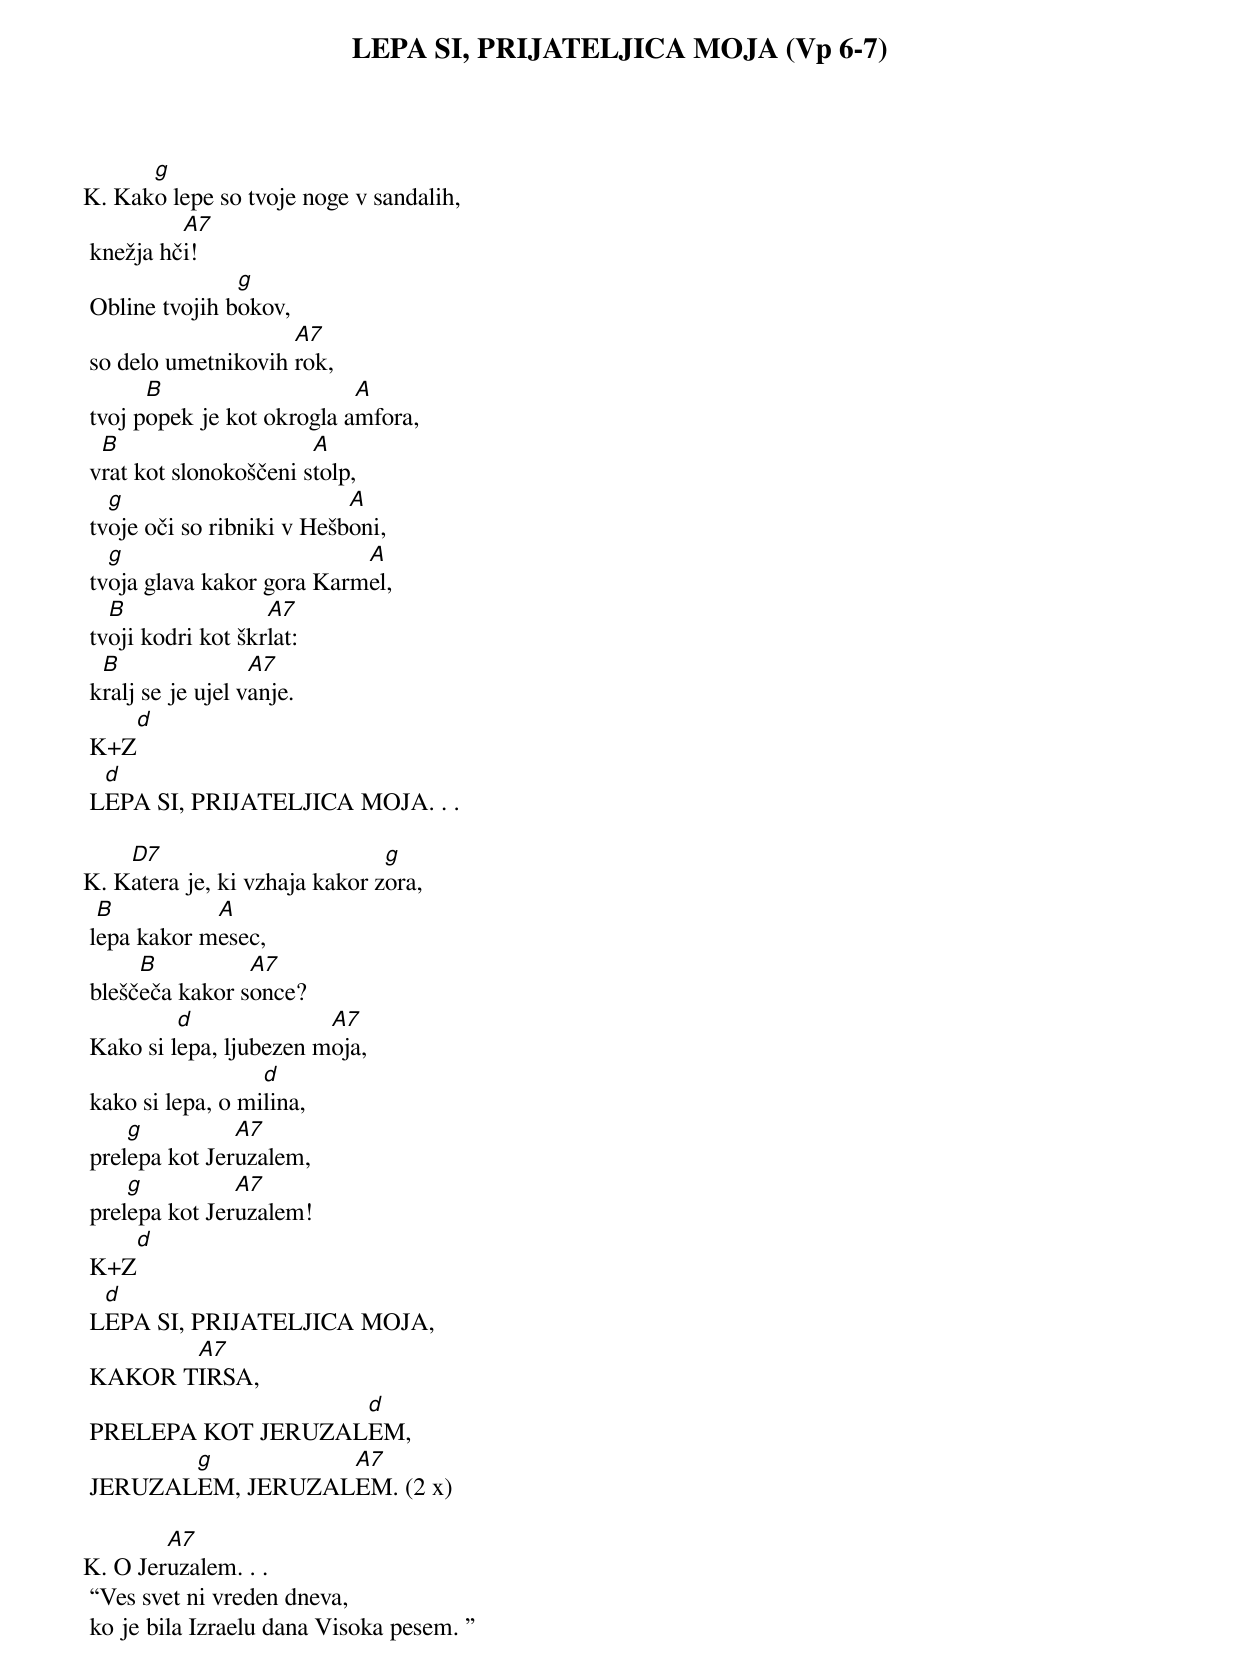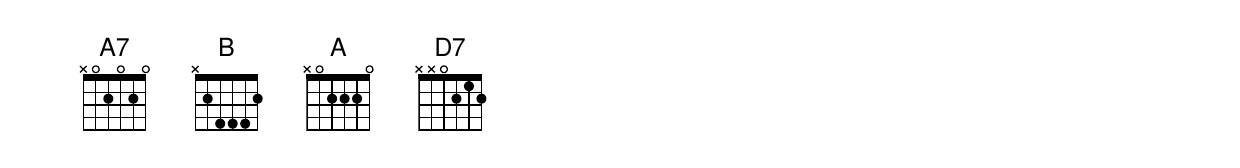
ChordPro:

{title: LEPA SI, PRIJATELJICA MOJA (Vp 6-7)}

K.	Kak[g]o lepe so tvoje noge v sandalih,
	knežja hč[A7]i!
	Obline tvojih b[g]okov,
	so delo umetnikovih [A7]rok,
	tvoj p[B]opek je kot okrogla a[A]mfora,
	v[B]rat kot slonokoščeni s[A]tolp,
	tv[g]oje oči so ribniki v Hešb[A]oni,
	tv[g]oja glava kakor gora Karm[A]el,
	tv[B]oji kodri kot škr[A7]lat:
	k[B]ralj se je ujel v[A7]anje.
	K+Z[d]
	L[d]EPA SI, PRIJATELJICA MOJA. . .

K.	K[D7]atera je, ki vzhaja kakor z[g]ora,
	l[B]epa kakor m[A]esec,
	blešč[B]eča kakor s[A7]once?
	Kako si l[d]epa, ljubezen m[A7]oja,
	kako si lepa, o mi[d]lina,
	prel[g]epa kot Jer[A7]uzalem,
	prel[g]epa kot Jer[A7]uzalem!
	K+Z[d]
	L[d]EPA SI, PRIJATELJICA MOJA,
	KAKOR T[A7]IRSA,
	PRELEPA KOT JERUZAL[d]EM,
	JERUZAL[g]EM, JERUZAL[A7]EM. (2 x)

K.	O Jer[A7]uzalem. . .
	“Ves svet ni vreden dneva,
	ko je bila Izraelu dana Visoka pesem. ”
